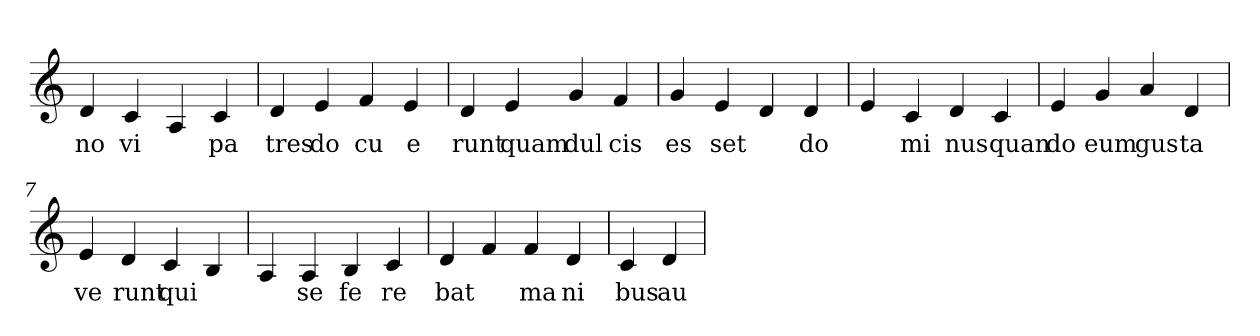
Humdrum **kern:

**kern	**text
*part1	*part1
*staff1	*staff1
*clefG2	*
=1	=1
4d	no
4c	vi
4A	.
4c	pa
=2	=2
4d	tres
4e	do
4f	cu
4e	e
=3	=3
4d	runt
4e	quam
4g	dul
4f	cis
=4	=4
4g	es
4e	set
4d	.
4d	do
=5	=5
4e	.
4c	mi
4d	nus
4c	quan
=6	=6
4e	do
4g	eum
4a	gus
4d	ta
=7	=7
4e	ve
4d	runt
4c	qui
4B	.
=8	=8
4A	.
4A	se
4B	fe
4c	re
=9	=9
4d	bat
4f	.
4f	ma
4d	ni
=10	=10
4c	bus
4d	au
=	=
*-	*-
